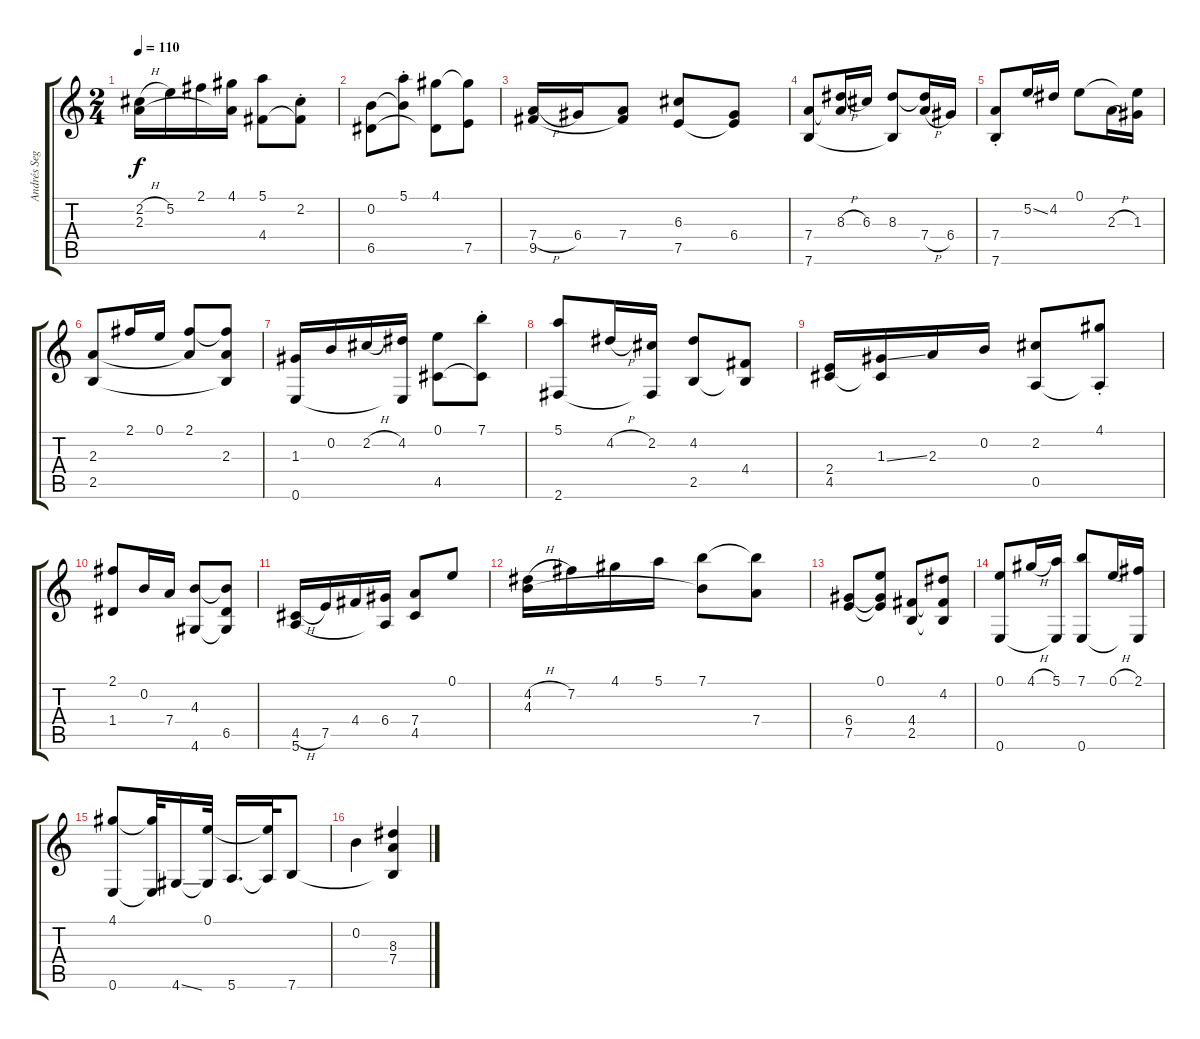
\track ("Andrés Segovia" "Andrés Seg") {instrument acousticguitarnylon}
\staff {score tabs}
\tuning (E4 B3 G3 D3 A2 E2) {hide}
\ts (2 4)
\tempo 110
\clef g2
\ks c
(2.2{h} 2.3).16{dy f} 5.2.16 2.1.16 (4.1 2.3{t}).16 (5.1 4.4).8 (2.2{st} 4.4{t}).8 |
(0.2 6.5).8 (5.1{st} 0.2{t}).8 (4.1 6.5{t}).8 (4.1{t} 7.5).8 |
(7.4{h} 9.5).16 6.4.16 (7.4 9.5{t}).8 (6.3 7.5).8 (6.4 7.5{t}).8 |
(7.4 7.6).8 (8.3{h} 7.4{t}).16 6.3.16 (8.3 7.6{t}).8 (8.3{t} 7.4{h}).16 6.4.16 |
(7.4{st} 7.6{st}).8 5.2{ss}.16 4.2.16 0.1.8 2.3{h}.16 (0.1{t} 1.3).16 |
(2.3 2.5).8 2.1.16 0.1.16 (2.1 2.3{t}).8 (2.1{t} 2.3 2.5{t}).8 |
(1.3 0.6).16 0.2.16 2.2{h}.16 (4.2 0.6{t}).16 (0.1 4.5).8 (7.1{st} 4.5{t}).8 |
(5.1 2.6).8 4.2{h}.16 (2.2 2.6{t}).16 (4.2 2.5).8 (4.4 2.5{t}).8 |
(2.4 4.5).16 (1.3{ss} 4.5{t}).16 2.3.16 0.2.16 (2.2 0.5).8 (4.1{st} 0.5{t}).8 |
(2.1 1.4).8 0.2.16 7.4.16 (4.3 4.6).8 (4.3{t} 6.5 4.6{t}).8 |
(4.5{h} 5.6).16 7.5.16 4.4.16 (6.4 5.6{t}).16 (7.4 4.5).8 0.1.8 |
(4.2{h} 4.3).16 7.2.16 4.1.16 5.1.16 (7.1 4.3{t}).8 (7.1{t} 7.4).8 |
(6.4 7.5).8 (0.1 6.4{t} 7.5{t}).8 (4.4 2.5).8 (4.2 4.4{t} 2.5{t}).8 |
(0.1 0.6).8 4.1{h}.16 (5.1 0.6{t}).16 (7.1 0.6).8 0.1{h}.16 (2.1 0.6{t}).16 |
(4.1 0.6).8 (4.1{t} 0.6{t}).32 4.6{ss}.16 (0.1 4.6{t}).32 5.6.16{d} (0.1{t} 5.6{t}).32 7.6.8 |
0.2.4 (8.3 7.4 7.6{t}).4
